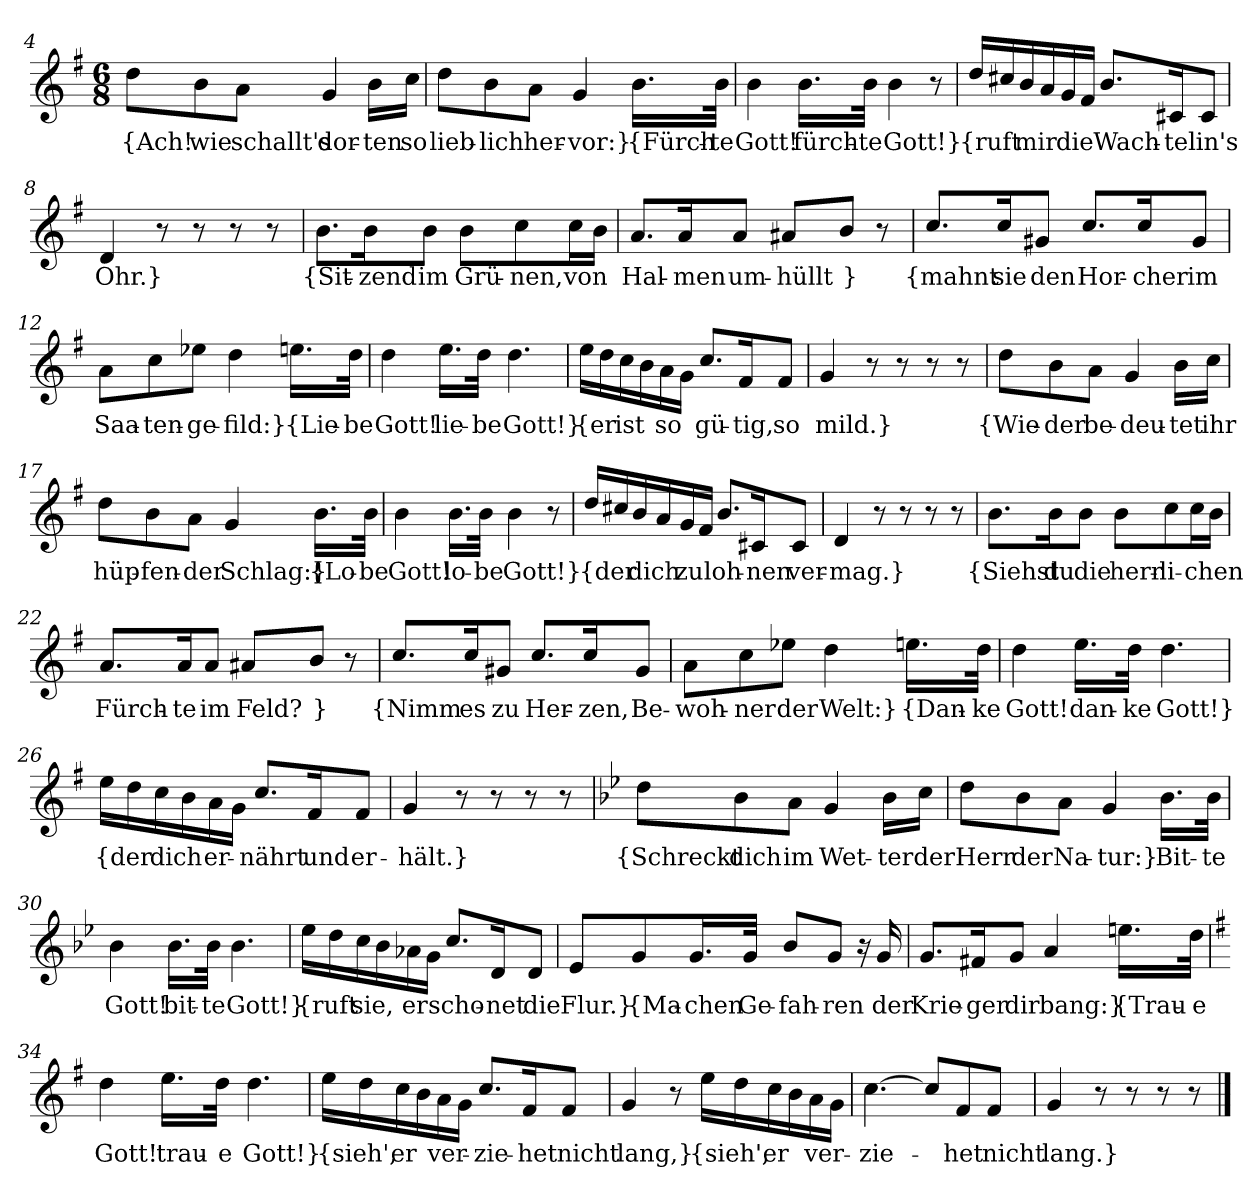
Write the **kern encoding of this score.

**kern	**text
*part1	*part1
*staff1	*staff1
*clefG2	*
*k[f#]	*
*M6/8	*
=4	=4
8dd\L	{Ach!
8b\	wie
8a\J	schallt's
4g	dor-
16b\LL	-ten
16cc\JJ	so
=5	=5
8dd\L	lieb-
8b\	-lich
8a\J	her-
4g	-vor:}
16.b\LL	{Fürch-
32b\JJk	-te
=6	=6
4b	Gott!
16.b\LL	fürch-
32b\JJk	-te
4b	Gott!}
8r	.
=7	=7
16dd/LL	{ruft
16cc#X/	.
16b/	mir
16a/	.
16g/	die
16f#/JJ	.
8.b/L	Wach-
16c#X/K	-tel
8c#/J	in's
=8	=8
4d	Ohr.}
8r	.
8r	.
8r	.
8r	.
=9	=9
8.b\L	{Sit-
16b\K	-zend
8b\J	im
8b\L	Grü-
8cc\	-nen,
16cc\L	von
16b\JJ	.
=10	=10
8.a/L	Hal-
16a/K	-men
8a/J	um-
8a#X/L	-hüllt
8b/J	}
8r	.
=11	=11
8.cc/L	{mahnt
16cc/K	sie
8g#X/J	den
8.cc/L	Hor-
16cc/K	-cher
8g#/J	im
=12	=12
8a\L	Saa-
8cc\	-ten-
8ee-X\J	-ge-
4dd	-fild:}
16.een\LL	{Lie-
32dd\JJk	-be
=13	=13
4dd	Gott!
16.ee\LL	lie-
32dd\JJk	-be
4.dd	Gott!}
=14	=14
16ee\LL	{er
16dd\	.
16cc\	ist
16b\	.
16a\	so
16g\JJ	.
8.cc/L	gü-
16f#/K	-tig,
8f#/J	so
=15	=15
4g	mild.}
8r	.
8r	.
8r	.
8r	.
=16	=16
8dd\L	{Wie-
8b\	-der
8a\J	be-
4g	-deu-
16b\LL	-tet
16cc\JJ	ihr
=17	=17
8dd\L	hüp-
8b\	-fen-
8a\J	-der
4g	Schlag:}
16.b\LL	{Lo-
32b\JJk	-be
=18	=18
4b	Gott!
16.b\LL	lo-
32b\JJk	-be
4b	Gott!}
8r	.
=19	=19
16dd/LL	{der
16cc#X/	.
16b/	dich
16a/	.
16g/	zu
16f#/JJ	.
8.b/L	loh-
16c#X/K	-nen
8c#/J	ver-
=20	=20
4d	-mag.}
8r	.
8r	.
8r	.
8r	.
=21	=21
8.b\L	{Siehst
16b\K	du
8b\J	die
8b\L	herr-
8cc\	-li-
16cc\L	-chen
16b\JJ	.
=22	=22
8.a/L	Fürch-
16a/K	-te
8a/J	im
8a#X/L	Feld?
8b/J	}
8r	.
=23	=23
8.cc/L	{Nimm
16cc/K	es
8g#X/J	zu
8.cc/L	Her-
16cc/K	zen,
8g#/J	Be-
=24	=24
8a\L	-woh-
8cc\	-ner
8ee-X\J	der
4dd	Welt:}
16.een\LL	{Dan-
32dd\JJk	-ke
=25	=25
4dd	Gott!
16.ee\LL	dan-
32dd\JJk	-ke
4.dd	Gott!}
=26	=26
16ee\LL	{der
16dd\	.
16cc\	dich
16b\	.
16a\	er-
16g\JJ	.
8.cc/L	-nährt
16f#/K	und
8f#/J	er-
=27	=27
4g	-hält.}
8r	.
8r	.
8r	.
8r	.
=28	=28
*k[b-e-]	*
8dd\L	{Schreckt
8b-\	dich
8a\J	im
4g	Wet-
16b-\LL	-ter
16cc\JJ	der
=29	=29
8dd\L	Herr
8b-\	der
8a\J	Na-
4g	-tur:}
16.b-\LL	Bit-
32b-\JJk	-te
=30	=30
4b-	Gott!
16.b-\LL	bit-
32b-\JJk	-te
4.b-	Gott!}
=31	=31
16ee-\LL	{ruft
16dd\	.
16cc\	sie,
16b-\	.
16a-X\	er
16g\JJ	.
8.cc/L	scho-
16d/K	-net
8d/J	die
=32	=32
8e-/L	Flur.}
8g/	{Ma-
16.g/L	-chen
32g/JJk	Ge-
8b-/L	-fah-
8g/J	-ren
16r	.
16g	der
=33	=33
8.g/L	Krie-
16f#X/K	-ger
8g/J	dir
4a	bang:}
16.een\LL	{Trau-
32dd\JJk	-e
=34	=34
*k[f#]	*
4dd	Gott!
16.ee\LL	trau-
32dd\JJk	-e
4.dd	Gott!}
=35	=35
16ee\LL	{sieh',
16dd\	.
16cc\	er
16b\	.
16a\	ver-
16g\JJ	.
8.cc/L	-zie-
16f#/K	-het
8f#/J	nicht
=36	=36
4g	lang,}
8r	.
16ee\LL	{sieh',
16dd\	.
16cc\	er
16b\	.
16a\	ver-
16g\JJ	.
=37	=37
[4.cc	-zie-
8cc/L]	.
8f#/	-het
8f#/J	nicht
=38	=38
4g	lang.}
8r	.
8r	.
8r	.
8r	.
==	==
*-	*-
